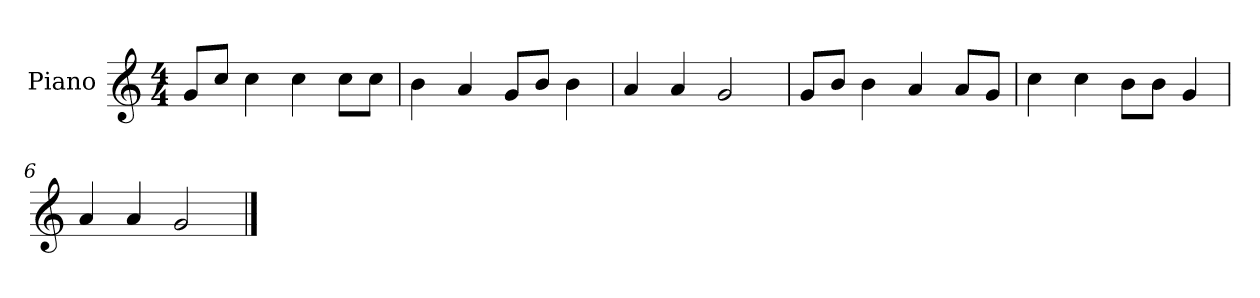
**kern
*part1
*staff1
*I"Piano
*I'P-no
*clefG2
*k[]
*M4/4
*MM90
=1
8g/L
8cc/J
4cc\
4cc\
8cc\L
8cc\J
=2
4b\
4a/
8g/L
8b/J
4b\
=3
4a/
4a/
2g/
=4
8g/L
8b/J
4b\
4a/
8a/L
8g/J
=5
4cc\
4cc\
8b\L
8b\J
4g/
=6
4a/
4a/
2g/
==
*-
